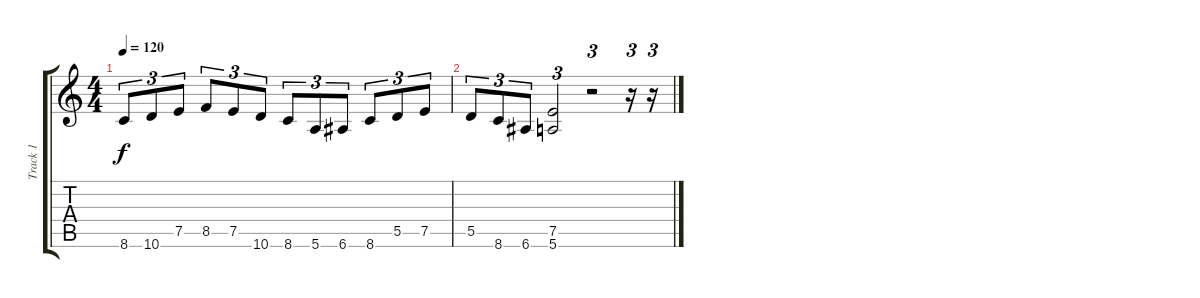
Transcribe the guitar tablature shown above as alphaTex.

\track ("Track 1" "Track 1") {instrument overdrivenguitar}
\staff {score tabs}
\tuning (E4 B3 G3 D3 A2 E2) {hide}
\ts (4 4)
\tempo 120
\clef g2
\ks c
8.6.8{tu (3 2) dy f} 10.6.8{tu (3 2)} 7.5.8{tu (3 2)} 8.5.8{tu (3 2)} 7.5.8{tu (3 2)} 10.6.8{tu (3 2)} 8.6.8{tu (3 2)} 5.6.8{tu (3 2)} 6.6.8{tu (3 2)} 8.6.8{tu (3 2)} 5.5.8{tu (3 2)} 7.5.8{tu (3 2)} |
5.5.8{tu (3 2)} 8.6.8{tu (3 2)} 6.6.8{tu (3 2)} (7.5 5.6).2{tu (3 2)} r.2{tu (3 2)} r.16{tu (3 2)} r.16{tu (3 2)}
